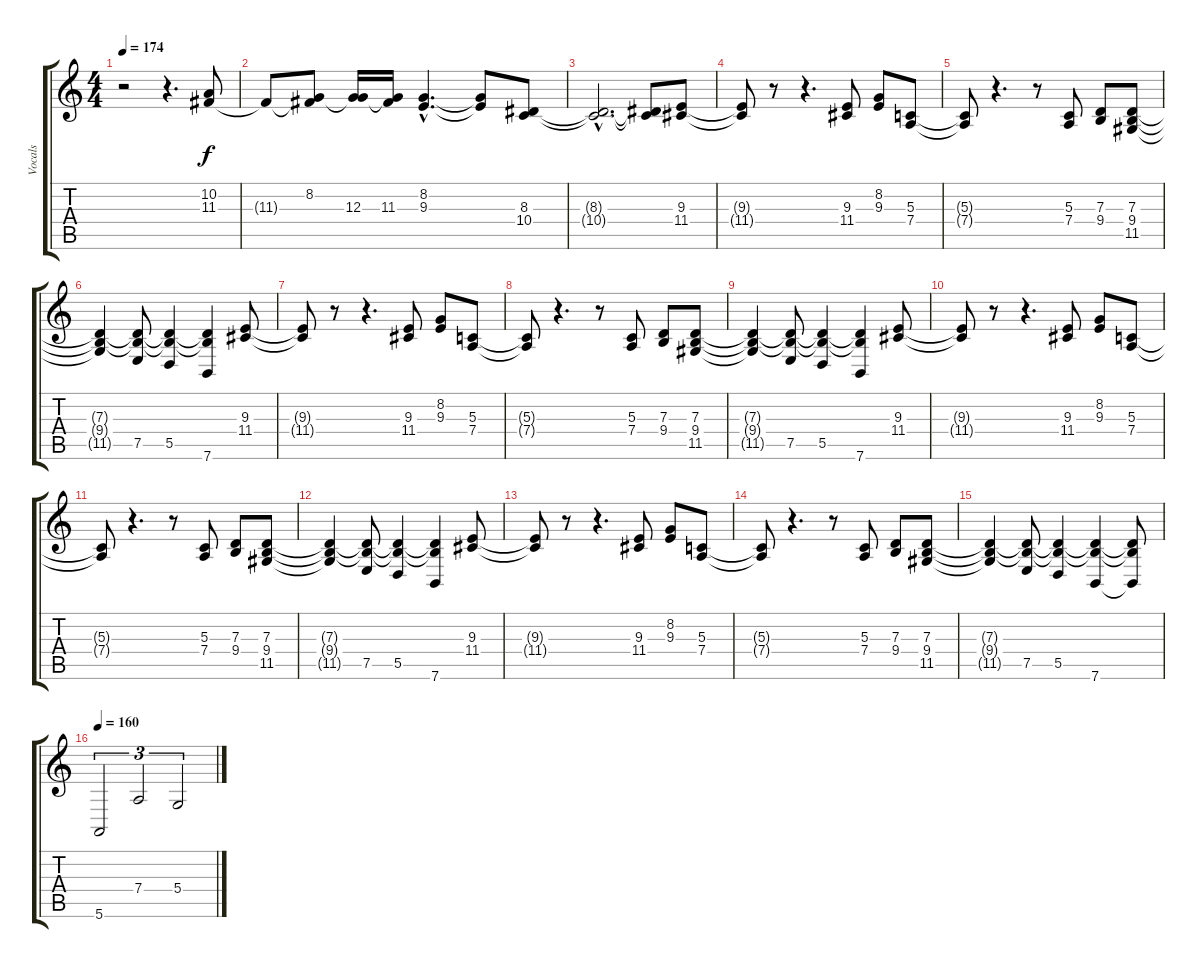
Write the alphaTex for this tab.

\track ("Vocals" "Vocals") {instrument lead1square}
\staff {score tabs}
\tuning (E4 B3 G3 D3 A2 E2) {hide}
\ts (4 4)
\tempo 174
\clef g2
\ks c
r.2{dy f} r.4{d} (10.2 11.3).8 |
11.3{t}.8 (8.2 11.3{t}).8 (8.2{t} 12.3).16 (8.2{t} 11.3).16 (8.2{hac} 9.3{hac}).4{d} (8.2{t} 9.3{t}).8 (8.3 10.4).8 |
(8.3{hac t} 10.4{hac t}).2{d} (8.3{t} 10.4{t}).8 (9.3 11.4).8 |
(9.3{t} 11.4{t}).8 r.8 r.4{d} (9.3 11.4).8 (8.2 9.3).8 (5.3 7.4).8 |
(5.3{t} 7.4{t}).8 r.4{d} r.8 (5.3 7.4).8 (7.3 9.4).8 (7.3 9.4 11.5).8 |
(7.3{t} 9.4{t} 11.5{t}).4 (7.3{t} 9.4{t} 7.5).8 (7.3{t} 9.4{t} 5.5).4 (7.3{t} 9.4{t} 7.6).4 (9.3 11.4).8 |
(9.3{t} 11.4{t}).8 r.8 r.4{d} (9.3 11.4).8 (8.2 9.3).8 (5.3 7.4).8 |
(5.3{t} 7.4{t}).8 r.4{d} r.8 (5.3 7.4).8 (7.3 9.4).8 (7.3 9.4 11.5).8 |
(7.3{t} 9.4{t} 11.5{t}).4 (7.3{t} 9.4{t} 7.5).8 (7.3{t} 9.4{t} 5.5).4 (7.3{t} 9.4{t} 7.6).4 (9.3 11.4).8 |
(9.3{t} 11.4{t}).8 r.8 r.4{d} (9.3 11.4).8 (8.2 9.3).8 (5.3 7.4).8 |
(5.3{t} 7.4{t}).8 r.4{d} r.8 (5.3 7.4).8 (7.3 9.4).8 (7.3 9.4 11.5).8 |
(7.3{t} 9.4{t} 11.5{t}).4 (7.3{t} 9.4{t} 7.5).8 (7.3{t} 9.4{t} 5.5).4 (7.3{t} 9.4{t} 7.6).4 (9.3 11.4).8 |
(9.3{t} 11.4{t}).8 r.8 r.4{d} (9.3 11.4).8 (8.2 9.3).8 (5.3 7.4).8 |
(5.3{t} 7.4{t}).8 r.4{d} r.8 (5.3 7.4).8 (7.3 9.4).8 (7.3 9.4 11.5).8 |
(7.3{t} 9.4{t} 11.5{t}).4 (7.3{t} 9.4{t} 7.5).8 (7.3{t} 9.4{t} 5.5).4 (7.3{t} 9.4{t} 7.6).4 (7.3{t} 9.4{t} 7.6{t}).8 |
\tempo 160
5.6.2{tu (3 2)} 7.4.2{tu (3 2)} 5.4.2{tu (3 2)}
